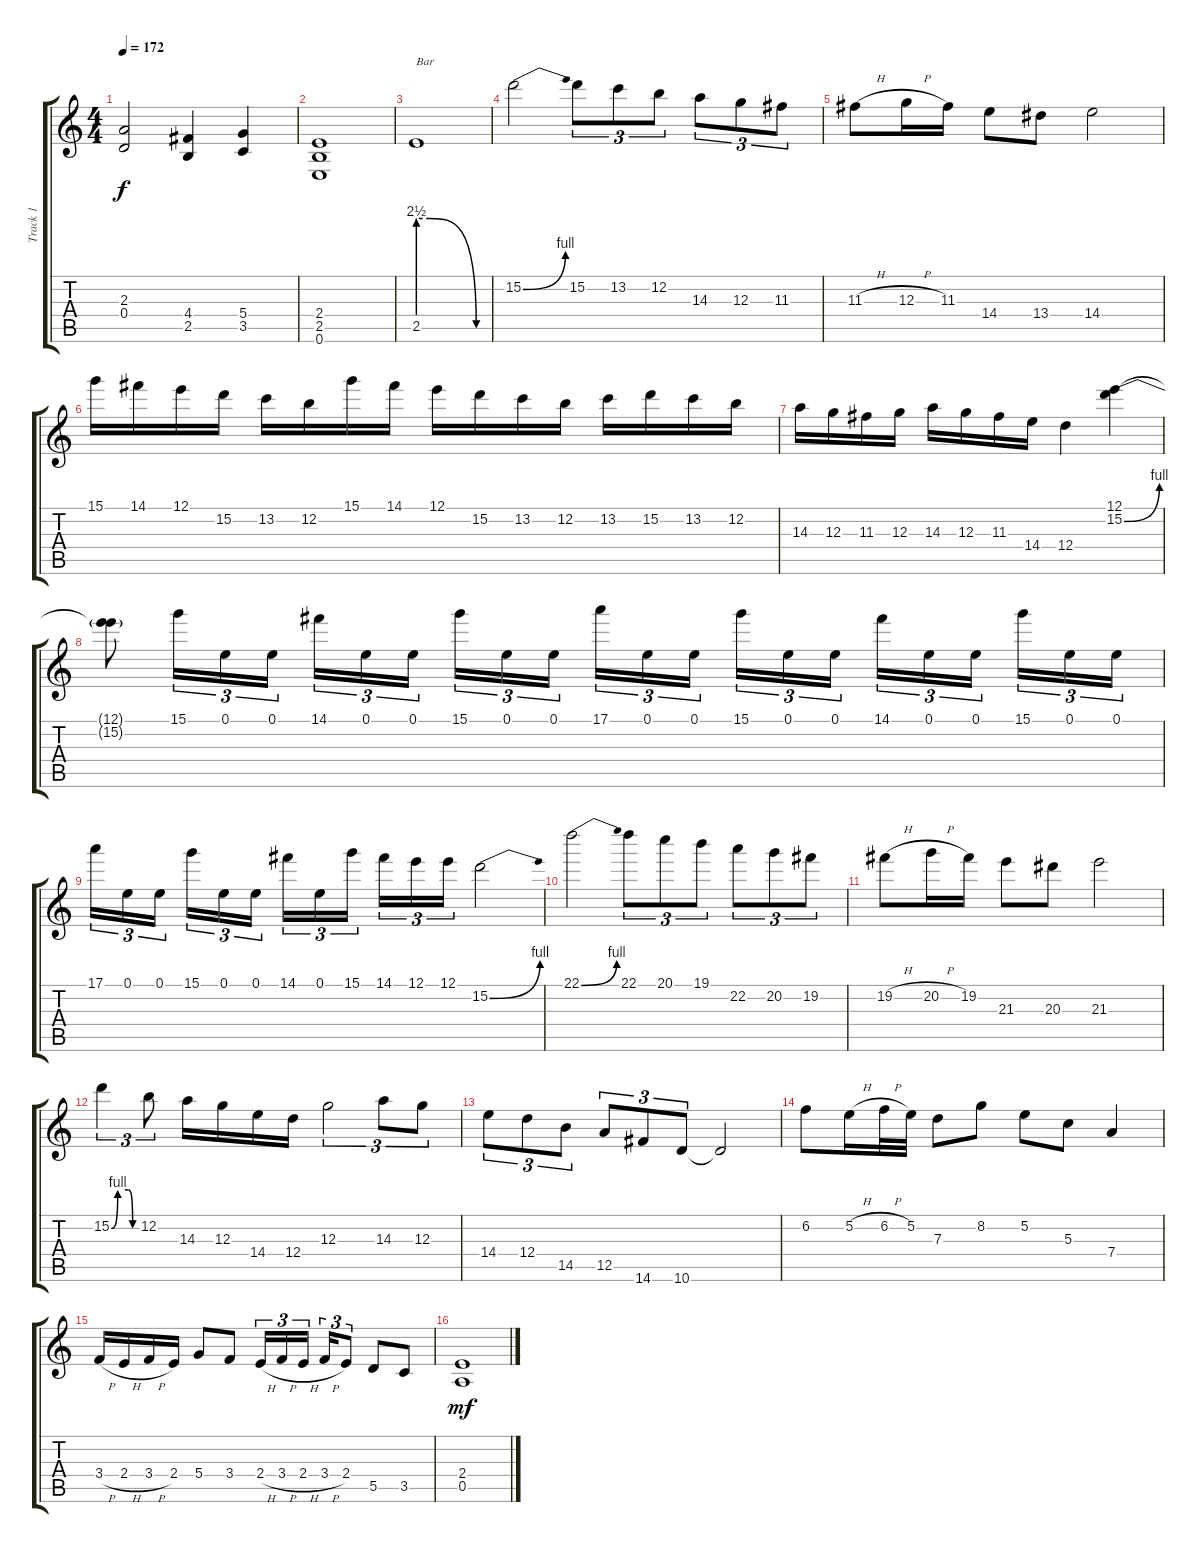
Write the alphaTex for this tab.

\track ("Track 1" "Track 1") {instrument distortionguitar}
\staff {score tabs}
\tuning (E4 B3 G3 D3 A2 E2) {hide}
\ts (4 4)
\tempo 172
\clef g2
\ks c
(2.3 0.4).2{dy f} (4.4 2.5).4 (5.4 3.5).4 |
(2.4 2.5 0.6).1 |
2.5{be (custom 0 10 10 10 50 0 60 0)}.1{txt "Bar"} |
15.2{be (bend 0 0 60 4)}.2 15.2.8{tu (3 2)} 13.2.8{tu (3 2)} 12.2.8{tu (3 2)} 14.3.8{tu (3 2)} 12.3.8{tu (3 2)} 11.3.8{tu (3 2)} |
11.3{h}.8 12.3{h}.16 11.3.16 14.4.8 13.4.8 14.4.2 |
15.1.16 14.1.16 12.1.16 15.2.16 13.2.16 12.2.16 15.1.16 14.1.16 12.1.16 15.2.16 13.2.16 12.2.16 13.2.16 15.2.16 13.2.16 12.2.16 |
14.3.16 12.3.16 11.3.16 12.3.16 14.3.16 12.3.16 11.3.16 14.4.16 12.4.4 (12.1 15.2{be (bend 0 0 60 4)}).4 |
(12.1{t} 15.2{t}).8 15.1.16{tu (3 2)} 0.1.16{tu (3 2)} 0.1.16{tu (3 2)} 14.1.16{tu (3 2)} 0.1.16{tu (3 2)} 0.1.16{tu (3 2)} 15.1.16{tu (3 2)} 0.1.16{tu (3 2)} 0.1.16{tu (3 2)} 17.1.16{tu (3 2)} 0.1.16{tu (3 2)} 0.1.16{tu (3 2)} 15.1.16{tu (3 2)} 0.1.16{tu (3 2)} 0.1.16{tu (3 2)} 14.1.16{tu (3 2)} 0.1.16{tu (3 2)} 0.1.16{tu (3 2)} 15.1.16{tu (3 2)} 0.1.16{tu (3 2)} 0.1.16{tu (3 2)} |
17.1.16{tu (3 2)} 0.1.16{tu (3 2)} 0.1.16{tu (3 2)} 15.1.16{tu (3 2)} 0.1.16{tu (3 2)} 0.1.16{tu (3 2)} 14.1.16{tu (3 2)} 0.1.16{tu (3 2)} 15.1.16{tu (3 2)} 14.1.16{tu (3 2)} 12.1.16{tu (3 2)} 12.1.16{tu (3 2)} 15.2{be (bend 0 0 60 4)}.2 |
22.1{be (bend 0 0 60 4)}.2 22.1.8{tu (3 2)} 20.1.8{tu (3 2)} 19.1.8{tu (3 2)} 22.2.8{tu (3 2)} 20.2.8{tu (3 2)} 19.2.8{tu (3 2)} |
19.2{h}.8 20.2{h}.16 19.2.16 21.3.8 20.3.8 21.3.2 |
15.2{be (custom 0 0 15 4 40 4 50 0 60 0)}.4{tu (3 2)} 12.2.8{tu (3 2)} 14.3.16 12.3.16 14.4.16 12.4.16 12.3.2{tu (3 2)} 14.3.8{tu (3 2)} 12.3.8{tu (3 2)} |
14.4.8{tu (3 2)} 12.4.8{tu (3 2)} 14.5.8{tu (3 2)} 12.5.8{tu (3 2)} 14.6.8{tu (3 2)} 10.6.8{tu (3 2)} 10.6{t}.2 |
6.2.8 5.2{h}.16 6.2{h}.32 5.2.32 7.3.8 8.2.8 5.2.8 5.3.8 7.4.4 |
3.4{h}.16 2.4{h}.16 3.4{h}.16 2.4.16 5.4.8 3.4.8 2.4{h}.16{tu (3 2)} 3.4{h}.16{tu (3 2)} 2.4{h}.16{tu (3 2)} 3.4{h}.16{tu (3 2)} 2.4.8{tu (3 2)} 5.5.8 3.5.8 |
(2.4 0.5).1{dy mf}
